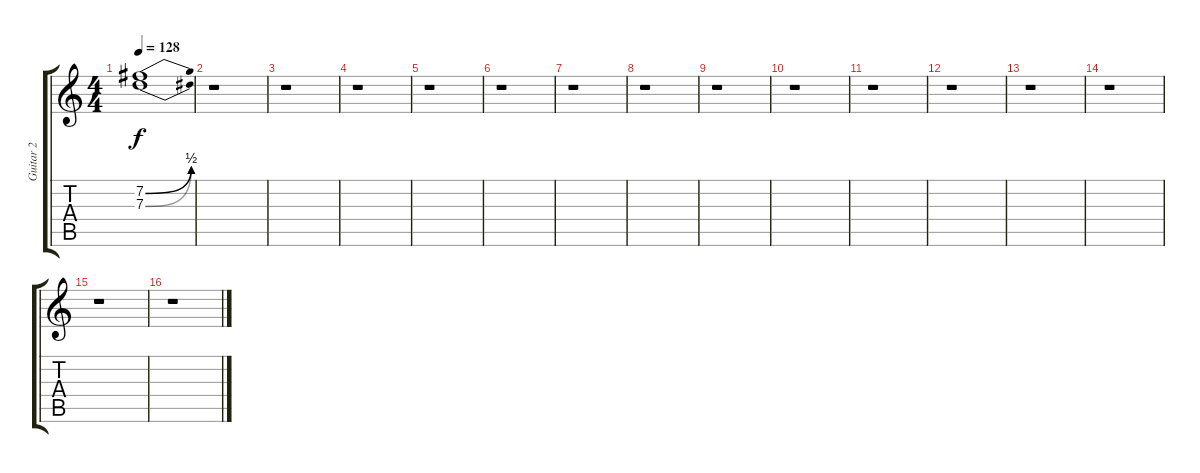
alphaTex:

\track ("Guitar 2" "Guitar 2") {instrument distortionguitar}
\staff {score tabs}
\tuning (E4 B3 G3 D3 A2 E2) {hide}
\ts (4 4)
\tempo 128
\clef g2
\ks c
(7.2{be (bend 0 0 60 2)} 7.3{be (bend 0 0 60 2)}).1{dy f} |
r.1 |
r.1 |
r.1 |
r.1 |
r.1 |
r.1 |
r.1 |
r.1 |
r.1 |
r.1 |
r.1 |
r.1 |
r.1 |
r.1 |
r.1
